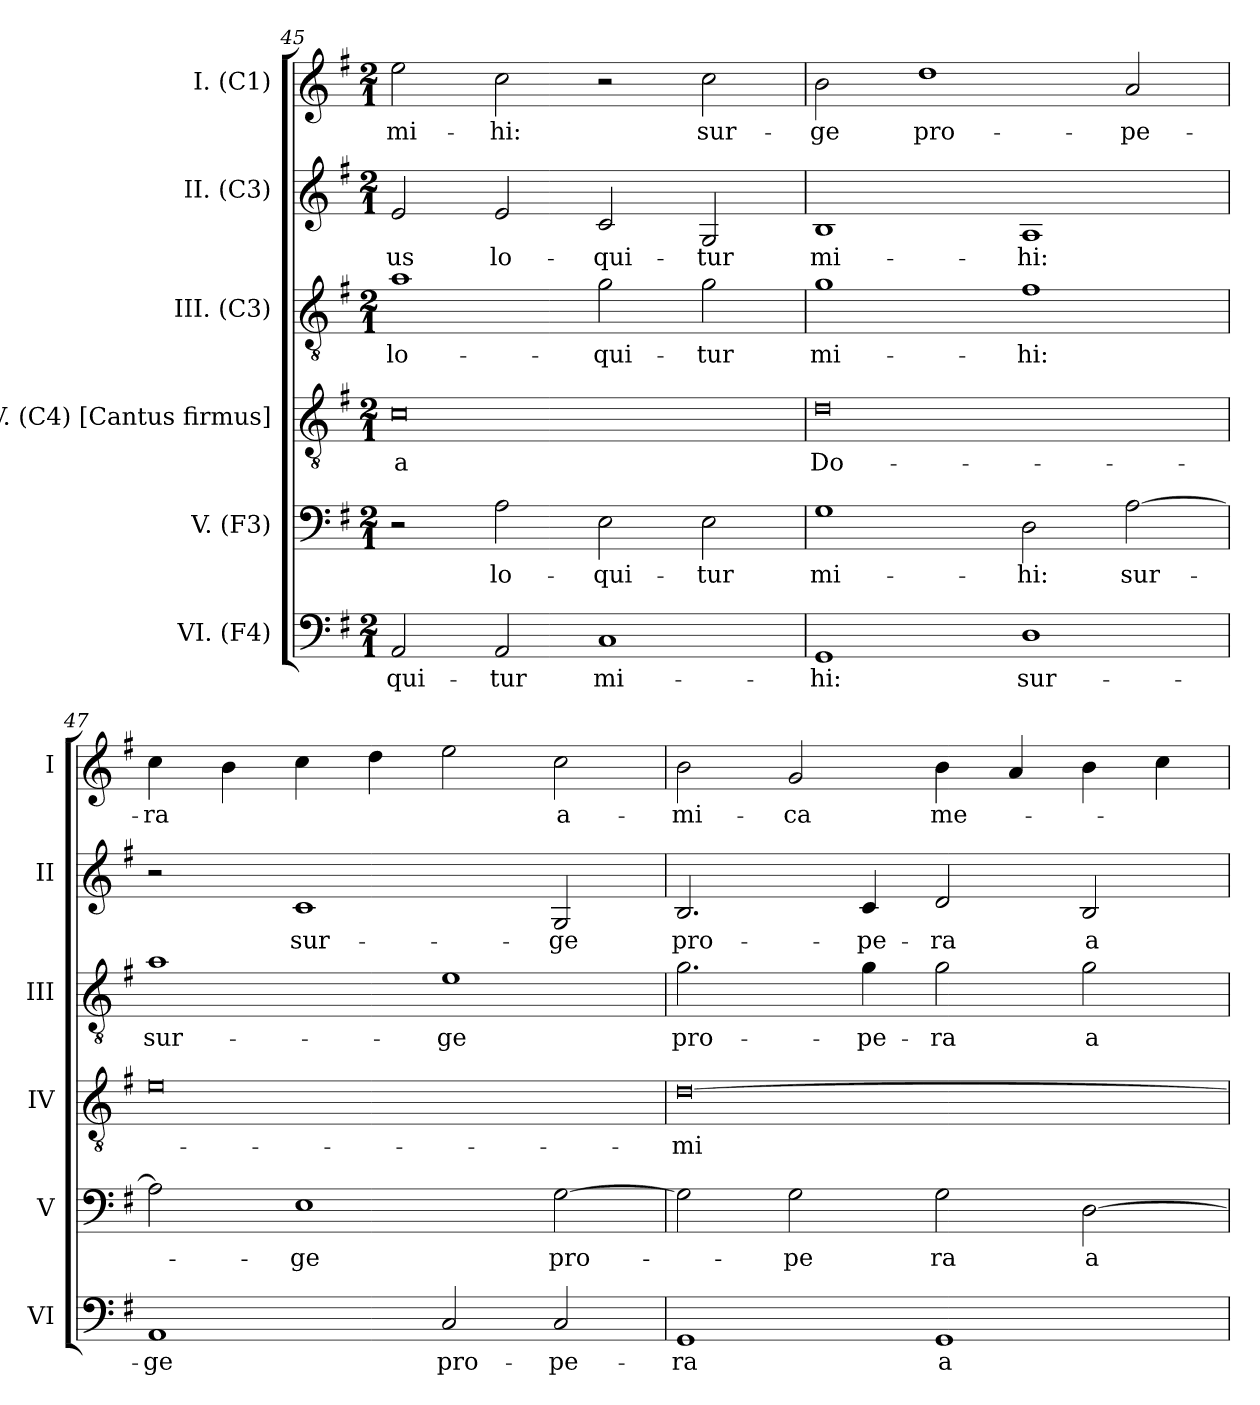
**kern	**text	**kern	**text	**kern	**text	**kern	**text	**kern	**text	**kern	**text
*part6	*part6	*part5	*part5	*part4	*part4	*part3	*part3	*part2	*part2	*part1	*part1
*staff6	*staff6	*staff5	*staff5	*staff4	*staff4	*staff3	*staff3	*staff2	*staff2	*staff1	*staff1
*I"VI. (F4)	*	*I"V. (F3)	*	*I"IV. (C4) [Cantus firmus]	*	*I"III. (C3)	*	*I"II. (C3)	*	*I"I. (C1)	*
*I'VI	*	*I'V	*	*I'IV	*	*I'III	*	*I'II	*	*I'I	*
*clefF4	*	*clefF4	*	*clefGv2	*	*clefGv2	*	*clefG2	*	*clefG2	*
*	*	*	*	*ITrd7c12	*	*	*	*	*	*	*
*k[f#]	*	*k[f#]	*	*k[f#]	*	*k[f#]	*	*k[f#]	*	*k[f#]	*
*G:	*	*G:	*	*G:	*	*G:	*	*G:	*	*G:	*
*M2/1	*	*M2/1	*	*M2/1	*	*M2/1	*	*M2/1	*	*M2/1	*
=45	=45	=45	=45	=45	=45	=45	=45	=45	=45	=45	=45
!	!LO:LY:b:color=#000000	!	!	!	!	!	!	!	!	!	!
!	!	!	!	!	!LO:LY:b:color=#000000	!	!	!	!	!	!
!	!	!	!	!	!	!	!LO:LY:b:color=#000000	!	!	!	!
!	!	!	!	!	!	!	!	!	!LO:LY:b:color=#000000	!	!
!	!	!	!	!	!	!	!	!	!	!	!LO:LY:b:color=#000000
2AAi/	-qui-	2r	.	0Ci	-a	1ai	lo-	2ei/	-us	2eei\	mi-
!	!LO:LY:b:color=#000000	!	!	!	!	!	!	!	!	!	!
!	!	!	!LO:LY:b:color=#000000	!	!	!	!	!	!	!	!
!	!	!	!	!	!	!	!	!	!LO:LY:b:color=#000000	!	!
!	!	!	!	!	!	!	!	!	!	!	!LO:LY:b:color=#000000
2AAi/	-tur	2Ai\	lo-	.	.	.	.	2ei/	lo-	2cci\	-hi:
!	!LO:LY:b:color=#000000	!	!	!	!	!	!	!	!	!	!
!	!	!	!LO:LY:b:color=#000000	!	!	!	!	!	!	!	!
!	!	!	!	!	!	!	!LO:LY:b:color=#000000	!	!	!	!
!	!	!	!	!	!	!	!	!	!LO:LY:b:color=#000000	!	!
1Ci	mi-	2Ei\	-qui-	.	.	2gi\	-qui-	2ci/	-qui-	2r	.
!	!	!	!LO:LY:b:color=#000000	!	!	!	!	!	!	!	!
!	!	!	!	!	!	!	!LO:LY:b:color=#000000	!	!	!	!
!	!	!	!	!	!	!	!	!	!LO:LY:b:color=#000000	!	!
!	!	!	!	!	!	!	!	!	!	!	!LO:LY:b:color=#000000
.	.	2Ei\	-tur	.	.	2gi\	-tur	2Gi/	-tur	2cci\	sur-
=46	=46	=46	=46	=46	=46	=46	=46	=46	=46	=46	=46
!	!LO:LY:b:color=#000000	!	!	!	!	!	!	!	!	!	!
!	!	!	!LO:LY:b:color=#000000	!	!	!	!	!	!	!	!
!	!	!	!	!	!LO:LY:b:color=#000000	!	!	!	!	!	!
!	!	!	!	!	!	!	!LO:LY:b:color=#000000	!	!	!	!
!	!	!	!	!	!	!	!	!	!LO:LY:b:color=#000000	!	!
!	!	!	!	!	!	!	!	!	!	!	!LO:LY:b:color=#000000
1GGi	-hi:	1Gi	mi-	0Di	Do-	1gi	mi-	1Bi	mi-	2bi\	-ge
!	!	!	!	!	!	!	!	!	!	!	!LO:LY:b:color=#000000
.	.	.	.	.	.	.	.	.	.	1ddi	pro-
!	!LO:LY:b:color=#000000	!	!	!	!	!	!	!	!	!	!
!	!	!	!LO:LY:b:color=#000000	!	!	!	!	!	!	!	!
!	!	!	!	!	!	!	!LO:LY:b:color=#000000	!	!	!	!
!	!	!	!	!	!	!	!	!	!LO:LY:b:color=#000000	!	!
1Di	sur-	2Di\	-hi:	.	.	1f#i	-hi:	1Ai	-hi:	.	.
!	!	!	!LO:LY:b:color=#000000	!	!	!	!	!	!	!	!
!	!	!	!	!	!	!	!	!	!	!	!LO:LY:b:color=#000000
.	.	[2Ai\	sur-	.	.	.	.	.	.	2ai/	-pe-
=47	=47	=47	=47	=47	=47	=47	=47	=47	=47	=47	=47
!	!LO:LY:b:color=#000000	!	!	!	!	!	!	!	!	!	!
!	!	!	!	!	!	!	!LO:LY:b:color=#000000	!	!	!	!
!	!	!	!	!	!	!	!	!	!	!	!LO:LY:b:color=#000000
1AAi	-ge	2Ai\]	.	0Ei	.	1ai	sur-	2r	.	4cci\	-ra
.	.	.	.	.	.	.	.	.	.	4bi\	.
!	!	!	!LO:LY:b:color=#000000	!	!	!	!	!	!	!	!
!	!	!	!	!	!	!	!	!	!LO:LY:b:color=#000000	!	!
.	.	1Ei	-ge	.	.	.	.	1ci	sur-	4cci\	.
.	.	.	.	.	.	.	.	.	.	4ddi\	.
!	!LO:LY:b:color=#000000	!	!	!	!	!	!	!	!	!	!
!	!	!	!	!	!	!	!LO:LY:b:color=#000000	!	!	!	!
2Ci/	pro-	.	.	.	.	1ei	-ge	.	.	2eei\	.
!	!LO:LY:b:color=#000000	!	!	!	!	!	!	!	!	!	!
!	!	!	!LO:LY:b:color=#000000	!	!	!	!	!	!	!	!
!	!	!	!	!	!	!	!	!	!LO:LY:b:color=#000000	!	!
!	!	!	!	!	!	!	!	!	!	!	!LO:LY:b:color=#000000
2Ci/	-pe-	[2Gi\	pro-	.	.	.	.	2Gi/	-ge	2cci\	a-
!!LO:LB:g=z
=48	=48	=48	=48	=48	=48	=48	=48	=48	=48	=48	=48
!	!LO:LY:b:color=#000000	!	!	!	!	!	!	!	!	!	!
!	!	!	!	!	!LO:LY:b:color=#000000	!	!	!	!	!	!
!	!	!	!	!	!	!	!LO:LY:b:color=#000000	!	!	!	!
!	!	!	!	!	!	!	!	!	!LO:LY:b:color=#000000	!	!
!	!	!	!	!	!	!	!	!	!	!	!LO:LY:b:color=#000000
1GGi	-ra	2Gi\]	.	[0Di	-mi-	2.gi\	pro-	2.Bi/	pro-	2bi\	-mi-
!	!	!	!LO:LY:b:color=#000000	!	!	!	!	!	!	!	!
!	!	!	!	!	!	!	!	!	!	!	!LO:LY:b:color=#000000
.	.	2Gi\	-pe	.	.	.	.	.	.	2gi/	-ca
!	!	!	!	!	!	!	!LO:LY:b:color=#000000	!	!	!	!
!	!	!	!	!	!	!	!	!	!LO:LY:b:color=#000000	!	!
.	.	.	.	.	.	4gi\	-pe-	4ci/	-pe-	.	.
!	!LO:LY:b:color=#000000	!	!	!	!	!	!	!	!	!	!
!	!	!	!LO:LY:b:color=#000000	!	!	!	!	!	!	!	!
!	!	!	!	!	!	!	!LO:LY:b:color=#000000	!	!	!	!
!	!	!	!	!	!	!	!	!	!LO:LY:b:color=#000000	!	!
!	!	!	!	!	!	!	!	!	!	!	!LO:LY:b:color=#000000
1GGi	a-	2Gi\	ra	.	.	2gi\	-ra	2di/	-ra	4bi\	me-
.	.	.	.	.	.	.	.	.	.	4ai/	.
!	!	!	!LO:LY:b:color=#000000	!	!	!	!	!	!	!	!
!	!	!	!	!	!	!	!LO:LY:b:color=#000000	!	!	!	!
!	!	!	!	!	!	!	!	!	!LO:LY:b:color=#000000	!	!
.	.	[2Di\	a-	.	.	2gi\	a-	2Bi/	a-	4bi\	.
.	.	.	.	.	.	.	.	.	.	4cci\	.
=	=	=	=	=	=	=	=	=	=	=	=
*-	*-	*-	*-	*-	*-	*-	*-	*-	*-	*-	*-
